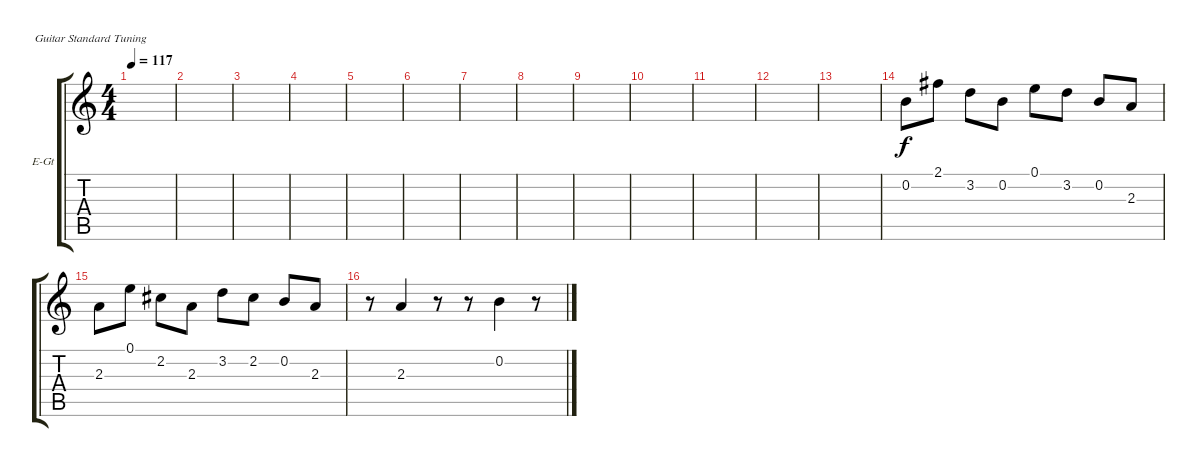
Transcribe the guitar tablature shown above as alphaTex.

\defaultSystemsLayout 4
\bracketExtendMode groupsimilarinstruments
\firstSystemTrackNameOrientation horizontal
\otherSystemsTrackNameOrientation horizontal
\track ("Electric Guitar" "E-Gt") {instrument electricguitarclean}
\staff {score tabs}
\tuning (E4 B3 G3 D3 A2 E2)
\ts (4 4)
\tempo 117
\clef g2
\scale
0.333333
\ks c
|
\scale
0.333333 |
\scale
0.333333 |
\scale
0.333333 |
\scale
0.333333 |
\scale
0.333333 |
\scale
0.333333 |
\scale
0.333333 |
\scale
0.333333 |
\scale
0.333333 |
\scale
0.333333 |
\scale
0.333333 |
\scale
0.333333 |
\scale
0.333333 0.2.8 2.1.8 3.2.8 0.2.8 0.1.8 3.2.8 0.2.8 2.3.8 |
2.3.8 0.1.8 2.2.8 2.3.8 3.2.8 2.2.8 0.2.8 2.3.8 |
r.8 2.3.4 r.8 r.8 0.2.4 r.8
